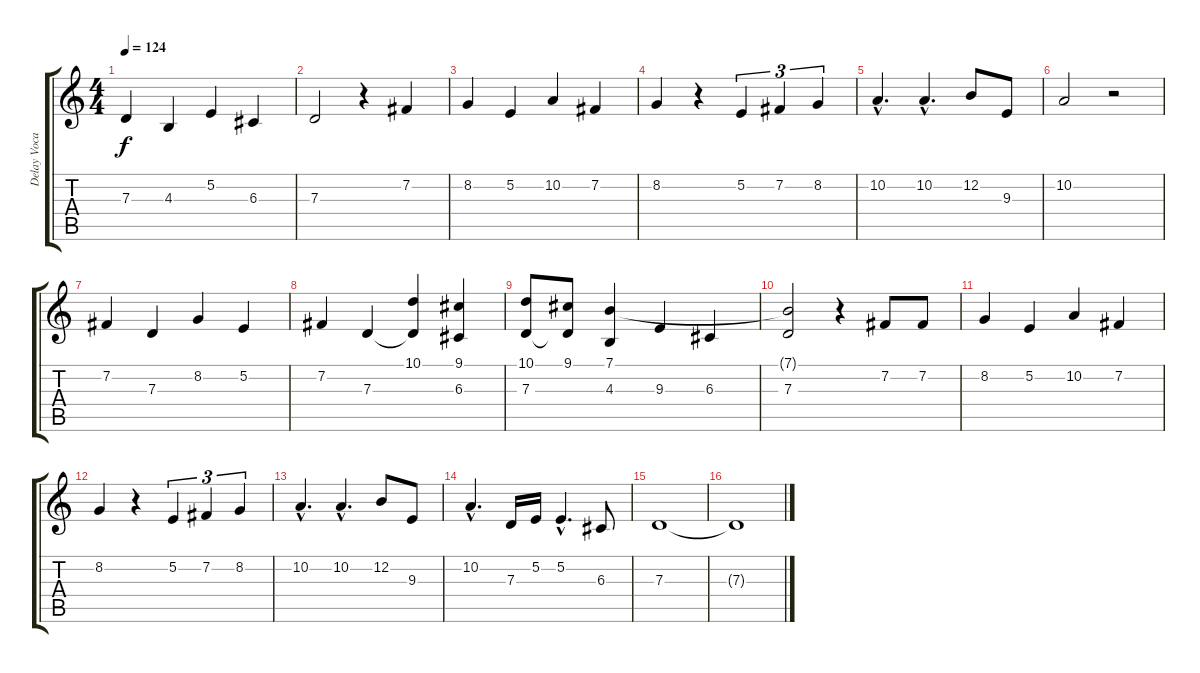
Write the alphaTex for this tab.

\track ("Delay Vocals" "Delay Voca") {instrument pad8sweep}
\staff {score tabs}
\tuning (E4 B3 G3 D3 A2 E2) {hide}
\ts (4 4)
\tempo 124
\clef g2
\ks c
7.3.4{dy f} 4.3.4 5.2.4 6.3.4 |
7.3.2 r.4 7.2.4 |
8.2.4 5.2.4 10.2.4 7.2.4 |
8.2.4 r.4 5.2.4{tu (3 2)} 7.2.4{tu (3 2)} 8.2.4{tu (3 2)} |
10.2{hac}.4{d} 10.2{hac}.4{d} 12.2.8 9.3.8 |
10.2.2 r.2 |
\section ("" "")
7.2.4 7.3.4 8.2.4 5.2.4 |
7.2.4 7.3.4 (10.1 7.3{t}).4 (9.1 6.3).4 |
(10.1 7.3).8 (9.1 7.3{t}).8 (7.1 4.3).4 9.3.4 6.3.4 |
(7.1{t} 7.3).2 r.4 7.2.8 7.2.8 |
8.2.4 5.2.4 10.2.4 7.2.4 |
8.2.4 r.4 5.2.4{tu (3 2)} 7.2.4{tu (3 2)} 8.2.4{tu (3 2)} |
10.2{hac}.4{d} 10.2{hac}.4{d} 12.2.8 9.3.8 |
10.2{hac}.4{d} 7.3.16 5.2.16 5.2{hac}.4{d} 6.3.8 |
\section ("" "")
7.3.1{volume 0} |
7.3{t}.1
